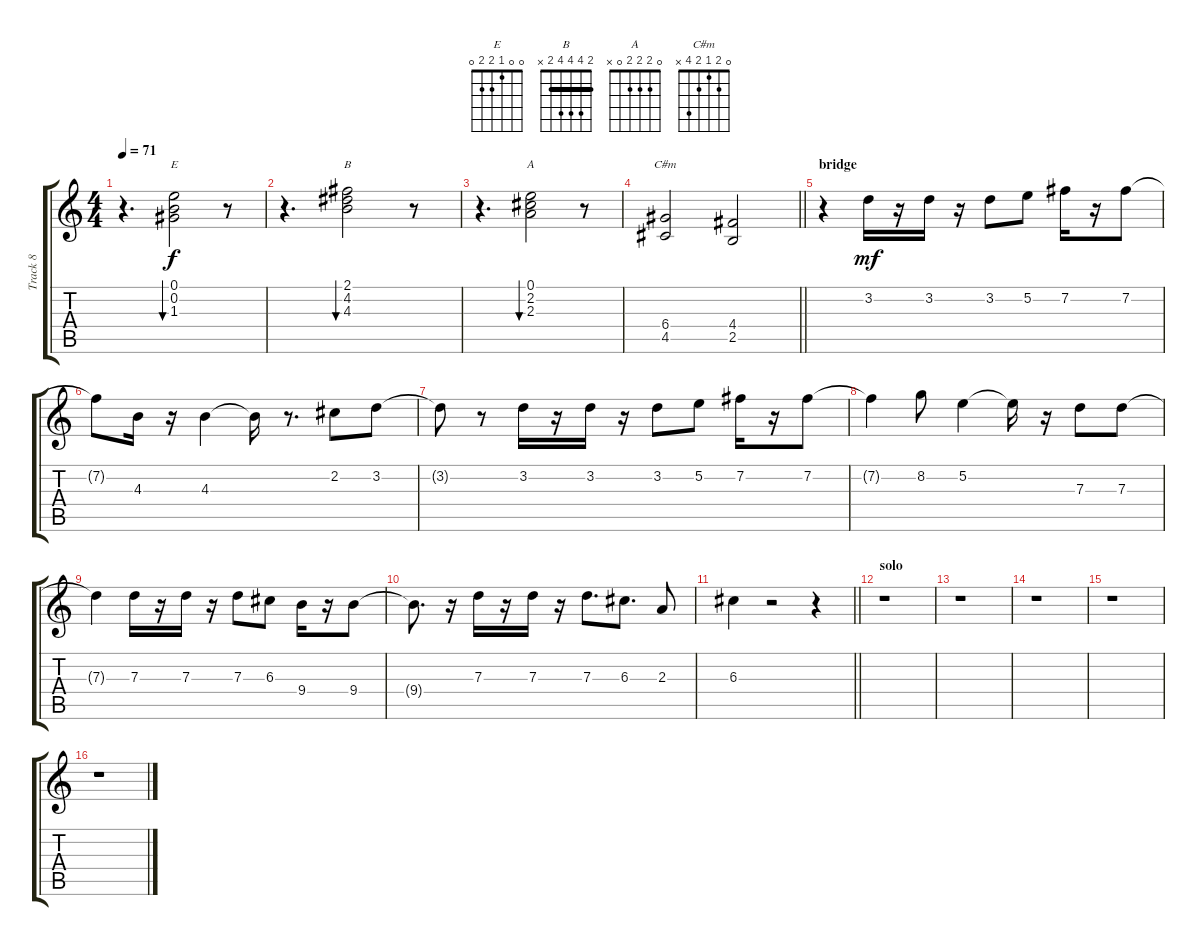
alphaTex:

\track ("Track 8" "Track 8") {instrument distortionguitar}
\staff {score tabs}
\tuning (E4 B3 G3 D3 A2 E2) {hide}
\chord ("E" 0 0 1 2 2 0)
\chord ("B" 2 4 4 4 2 x) {barre 2}
\chord ("A" 0 2 2 2 0 x)
\chord ("C#m" 0 2 1 2 4 x)
\ts (4 4)
\tempo 71
\clef g2
\ks c
r.4{d dy f} (0.1 0.2 1.3).2{bu 60 ch "E"} r.8 |
r.4{d} (2.1 4.2 4.3).2{bu 60 ch "B"} r.8 |
r.4{d} (0.1 2.2 2.3).2{bu 60 ch "A"} r.8 |
\barLineRight lightlight
(6.4 4.5).2{ch "C#m"} (4.4 2.5).2 |
\section ("" "bridge")
r.4 3.2.16{dy mf} r.16 3.2.16 r.16 3.2.8 5.2.8 7.2.16 r.16 7.2.8 |
7.2{t}.8 4.3.16 r.16 4.3.4 4.3{t}.16 r.8{d} 2.2.8 3.2.8 |
3.2{t}.8 r.8 3.2.16 r.16 3.2.16 r.16 3.2.8 5.2.8 7.2.16 r.16 7.2.8 |
7.2{t}.4 8.2.8 5.2.4 5.2{t}.16 r.16 7.3.8 7.3.8 |
7.3{t}.4 7.3.16 r.16 7.3.16 r.16 7.3.8 6.3.8 9.4.16 r.16 9.4.8 |
9.4{t}.8{d} r.16 7.3.16 r.16 7.3.16 r.16 7.3.8{d} 6.3.8{d} 2.3.8 |
\barLineRight lightlight
6.3.4 r.2 r.4 |
\section ("" "solo")
r.1 |
r.1 |
r.1 |
r.1 |
r.1
